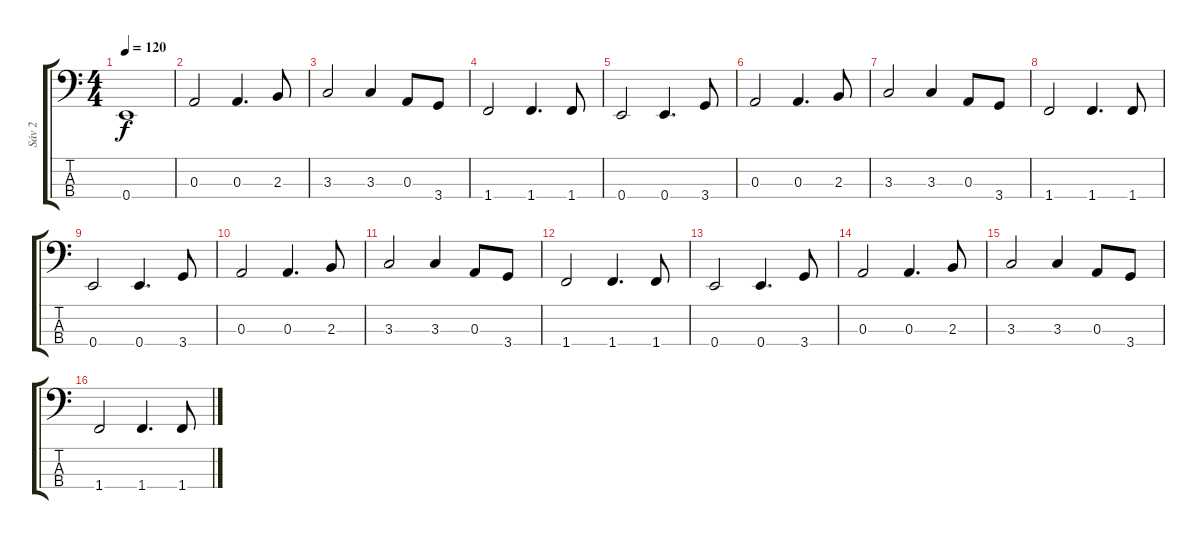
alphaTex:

\track ("Sáv 2" "Sáv 2") {instrument contrabass}
\staff {score tabs}
\tuning (G2 D2 A1 E1) {hide}
\ts (4 4)
\tempo 120
\clef f4
\ks c
0.4.1{dy f} |
0.3.2 0.3.4{d} 2.3.8 |
3.3.2 3.3.4 0.3.8 3.4.8 |
1.4.2 1.4.4{d} 1.4.8 |
0.4.2 0.4.4{d} 3.4.8 |
0.3.2 0.3.4{d} 2.3.8 |
3.3.2 3.3.4 0.3.8 3.4.8 |
1.4.2 1.4.4{d} 1.4.8 |
0.4.2 0.4.4{d} 3.4.8 |
0.3.2 0.3.4{d} 2.3.8 |
3.3.2 3.3.4 0.3.8 3.4.8 |
1.4.2 1.4.4{d} 1.4.8 |
0.4.2 0.4.4{d} 3.4.8 |
0.3.2 0.3.4{d} 2.3.8 |
3.3.2 3.3.4 0.3.8 3.4.8 |
1.4.2 1.4.4{d} 1.4.8
